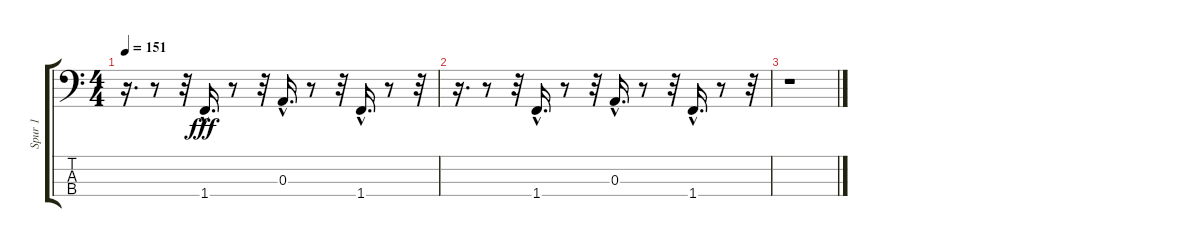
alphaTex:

\track ("Spur 1" "Spur 1") {instrument electricbassfinger}
\staff {score tabs}
\tuning (G2 D2 A1 E1) {hide}
\ts (4 4)
\tempo 151
\clef f4
\ks c
r.16{d dy fff} r.8 r.32 1.4{hac}.16{d} r.8 r.32 0.3{hac}.16{d} r.8 r.32 1.4{hac}.16{d} r.8 r.32 |
r.16{d} r.8 r.32 1.4{hac}.16{d} r.8 r.32 0.3{hac}.16{d} r.8 r.32 1.4{hac}.16{d} r.8 r.32 |
r.1
